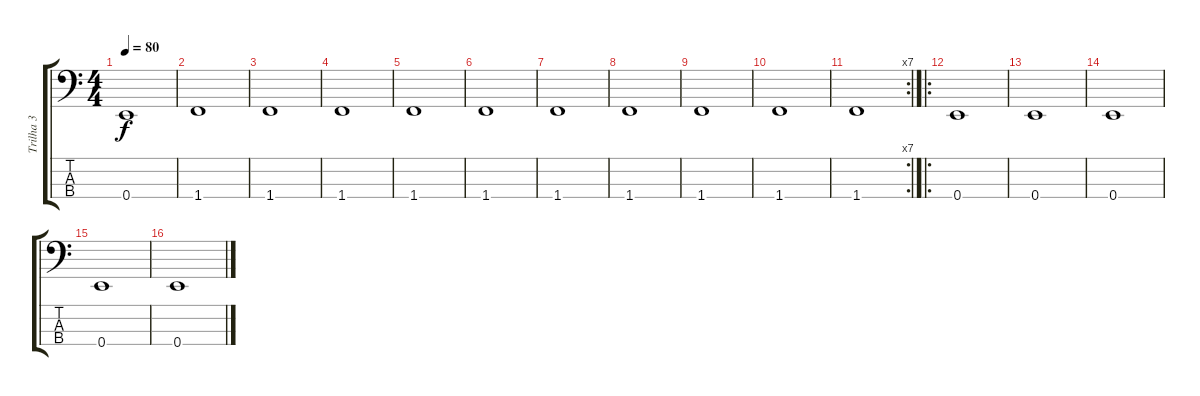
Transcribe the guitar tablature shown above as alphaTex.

\track ("Trilha 3" "Trilha 3") {instrument acousticbass}
\staff {score tabs}
\tuning (G2 D2 A1 E1) {hide}
\ts (4 4)
\tempo 80
\clef f4
\ks c
0.4.1{dy f} |
1.4.1 |
1.4.1 |
1.4.1 |
1.4.1 |
1.4.1 |
1.4.1 |
1.4.1 |
1.4.1 |
1.4.1 |
\rc 7
1.4.1 |
\ro
0.4.1 |
0.4.1 |
0.4.1 |
0.4.1 |
0.4.1
